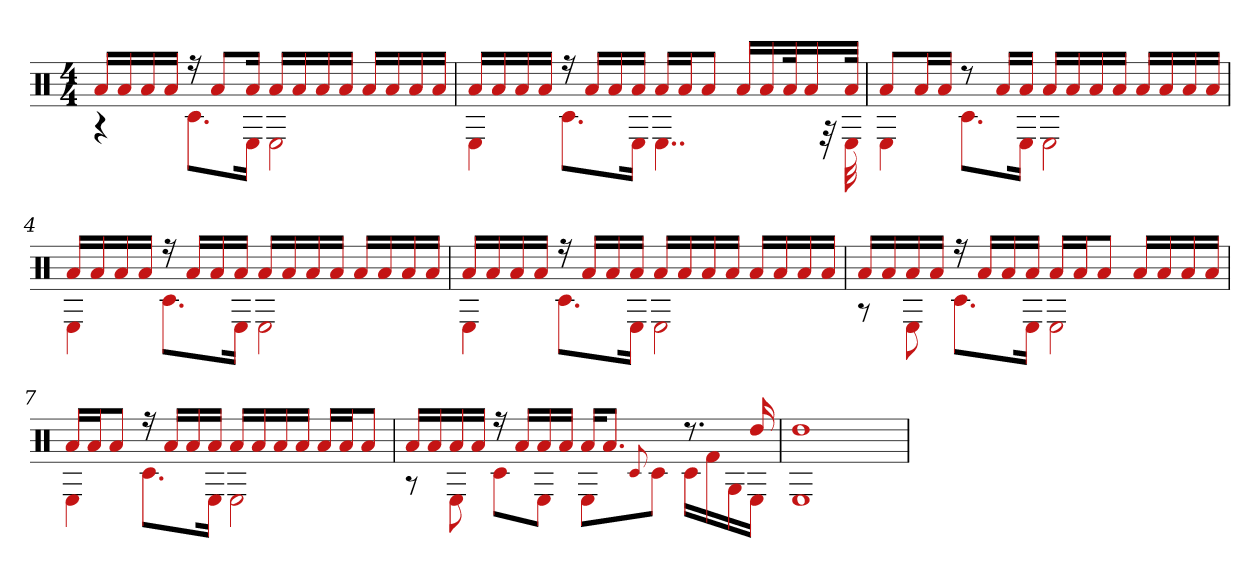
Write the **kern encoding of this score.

**kern
*part1
*staff1
*clefX
*k[]
*M4/4
=1
*^
16aLL	4r
16a	.
16a	.
16aJJ	.
16r	8.c#L
8aL	.
16aJk	16EJk
16aLL	2E
16a	.
16a	.
16aJJ	.
16aLL	.
16a	.
16a	.
16aJJ	.
=2	=2
16aLL	4E
16a	.
16a	.
16aJJ	.
16r	8.c#L
16aLL	.
16a	.
16aJJ	16EJk
16aLL	4..E
16aJ	.
8aJ	.
16aLL	.
16a	.
32ak	.
16a	.
.	32r
32aJJk	32E
=3	=3
8aL	4E
16aL	.
16aJJ	.
8r	8.c#L
16aLL	.
16aJJ	16EJk
16aLL	2E
16a	.
16a	.
16aJJ	.
16aLL	.
16a	.
16a	.
16aJJ	.
=4	=4
16aLL	4E
16a	.
16a	.
16aJJ	.
16r	8.c#L
16aLL	.
16a	.
16aJJ	16EJk
16aLL	2E
16a	.
16a	.
16aJJ	.
16aLL	.
16a	.
16a	.
16aJJ	.
=5	=5
16aLL	4E
16a	.
16a	.
16aJJ	.
16r	8.c#L
16aLL	.
16a	.
16aJJ	16EJk
16aLL	2E
16a	.
16a	.
16aJJ	.
16aLL	.
16a	.
16a	.
16aJJ	.
=6	=6
16aLL	8r
16a	.
16a	8E
16aJJ	.
16r	8.c#L
16aLL	.
16a	.
16aJJ	16EJk
16aLL	2E
16aJ	.
8aJ	.
16aLL	.
16a	.
16a	.
16aJJ	.
=7	=7
16aLL	4E
16aJ	.
8aJ	.
16r	8.c#L
16aLL	.
16a	.
16aJJ	16EJk
16aLL	2E
16a	.
16a	.
16aJJ	.
16aLL	.
16aJ	.
8aJ	.
=8	=8
16aLL	8r
16a	.
16a	8E
16aJJ	.
16r	8c#L
16aLL	.
16a	8EJ
16aJJ	.
16aKL	8EL
8.aJ	.
.	8qqc#
.	8c#J
8.r	16c#LL
.	16f#
.	16G
16dd	16EJJ
=9	=9
1dd	1E
*v	*v
=
*-
